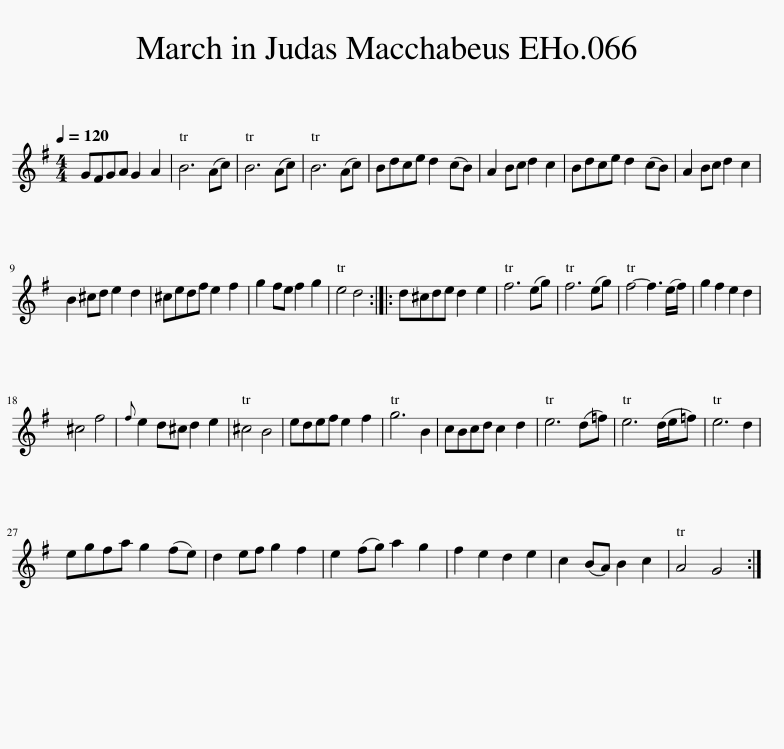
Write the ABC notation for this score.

X:1
L:1/8
Q:1/4=120
M:4/4
I:linebreak $
K:G
V:1 treble
V:1
 GFGA G2 A2 | B6 (Ac) | B6 (Ac) | B6 (Ac) | Bdce d2 (cB) | %5
 A2 Bc d2 c2 | Bdce d2 (cB) | A2 Bc d2 c2 |$ B2 ^cd e2 d2 | ^cedf e2 f2 | %10
 g2 fe f2 g2 | e4 d4 :: d^cde d2 e2 | f6 (eg) | f6 (eg) | %15
 f4- f3 (e/f/) | g2 f2 e2 d2 |$ ^c4 f4 |{f} e2 d^c d2 e2 | ^c4 B4 | %20
 edef e2 f2 | g6 B2 | cBcd c2 d2 | e6 (d=f) | e6 (d/e/=f) | %25
 e6 d2 |$ egfa g2 (fe) | d2 ef g2 f2 | e2 (fg) a2 g2 | f2 e2 d2 e2 | %30
 c2 (BA) B2 c2 | A4 G4 :| %32
